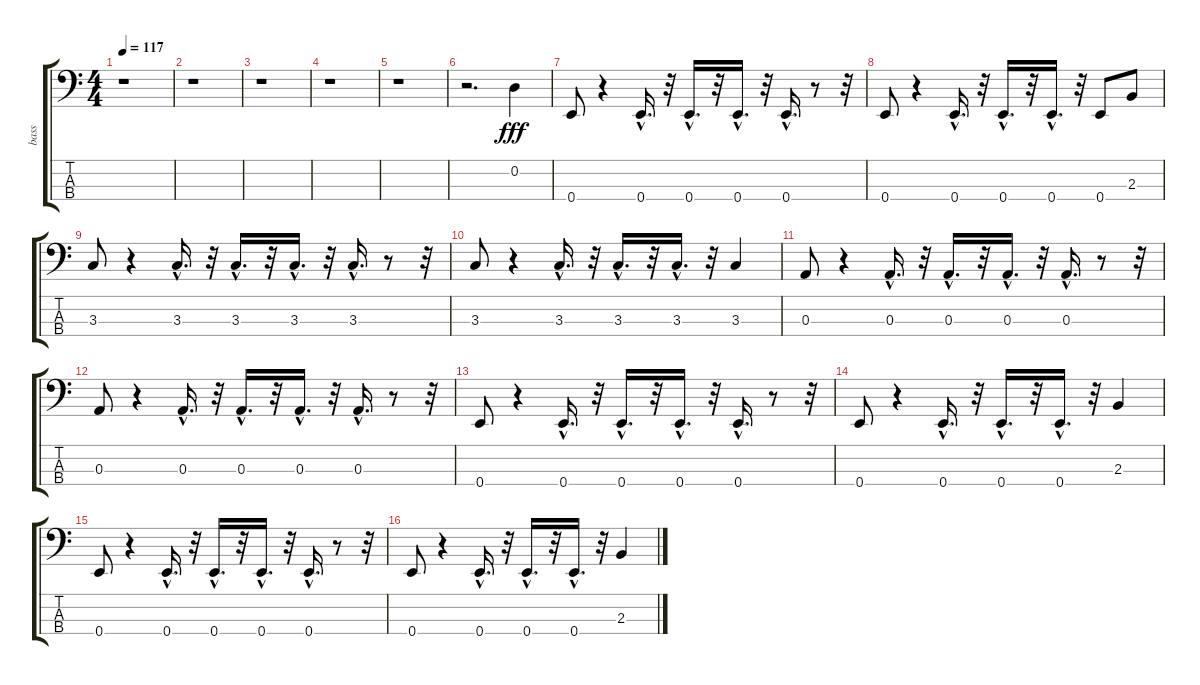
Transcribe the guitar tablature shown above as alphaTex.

\track ("bass" "bass") {instrument electricbasspick}
\staff {score tabs}
\tuning (G2 D2 A1 E1) {hide}
\ts (4 4)
\tempo 117
\clef f4
\ks c
r.1{dy fff instrument electricbasspick} |
r.1 |
r.1 |
r.1 |
r.1 |
r.2{d} 0.2.4 |
0.4.8 r.4 0.4{hac}.16{d} r.32 0.4{hac}.16{d} r.32 0.4{hac}.16{d} r.32 0.4{hac}.16{d} r.8 r.32 |
0.4.8 r.4 0.4{hac}.16{d} r.32 0.4{hac}.16{d} r.32 0.4{hac}.16{d} r.32 0.4.8 2.3.8 |
3.3.8 r.4 3.3{hac}.16{d} r.32 3.3{hac}.16{d} r.32 3.3{hac}.16{d} r.32 3.3{hac}.16{d} r.8 r.32 |
3.3.8 r.4 3.3{hac}.16{d} r.32 3.3{hac}.16{d} r.32 3.3{hac}.16{d} r.32 3.3.4 |
0.3.8 r.4 0.3{hac}.16{d} r.32 0.3{hac}.16{d} r.32 0.3{hac}.16{d} r.32 0.3{hac}.16{d} r.8 r.32 |
0.3.8 r.4 0.3{hac}.16{d} r.32 0.3{hac}.16{d} r.32 0.3{hac}.16{d} r.32 0.3{hac}.16{d} r.8 r.32 |
0.4.8 r.4 0.4{hac}.16{d} r.32 0.4{hac}.16{d} r.32 0.4{hac}.16{d} r.32 0.4{hac}.16{d} r.8 r.32 |
0.4.8 r.4 0.4{hac}.16{d} r.32 0.4{hac}.16{d} r.32 0.4{hac}.16{d} r.32 2.3.4 |
0.4.8 r.4 0.4{hac}.16{d} r.32 0.4{hac}.16{d} r.32 0.4{hac}.16{d} r.32 0.4{hac}.16{d} r.8 r.32 |
0.4.8 r.4 0.4{hac}.16{d} r.32 0.4{hac}.16{d} r.32 0.4{hac}.16{d} r.32 2.3.4
